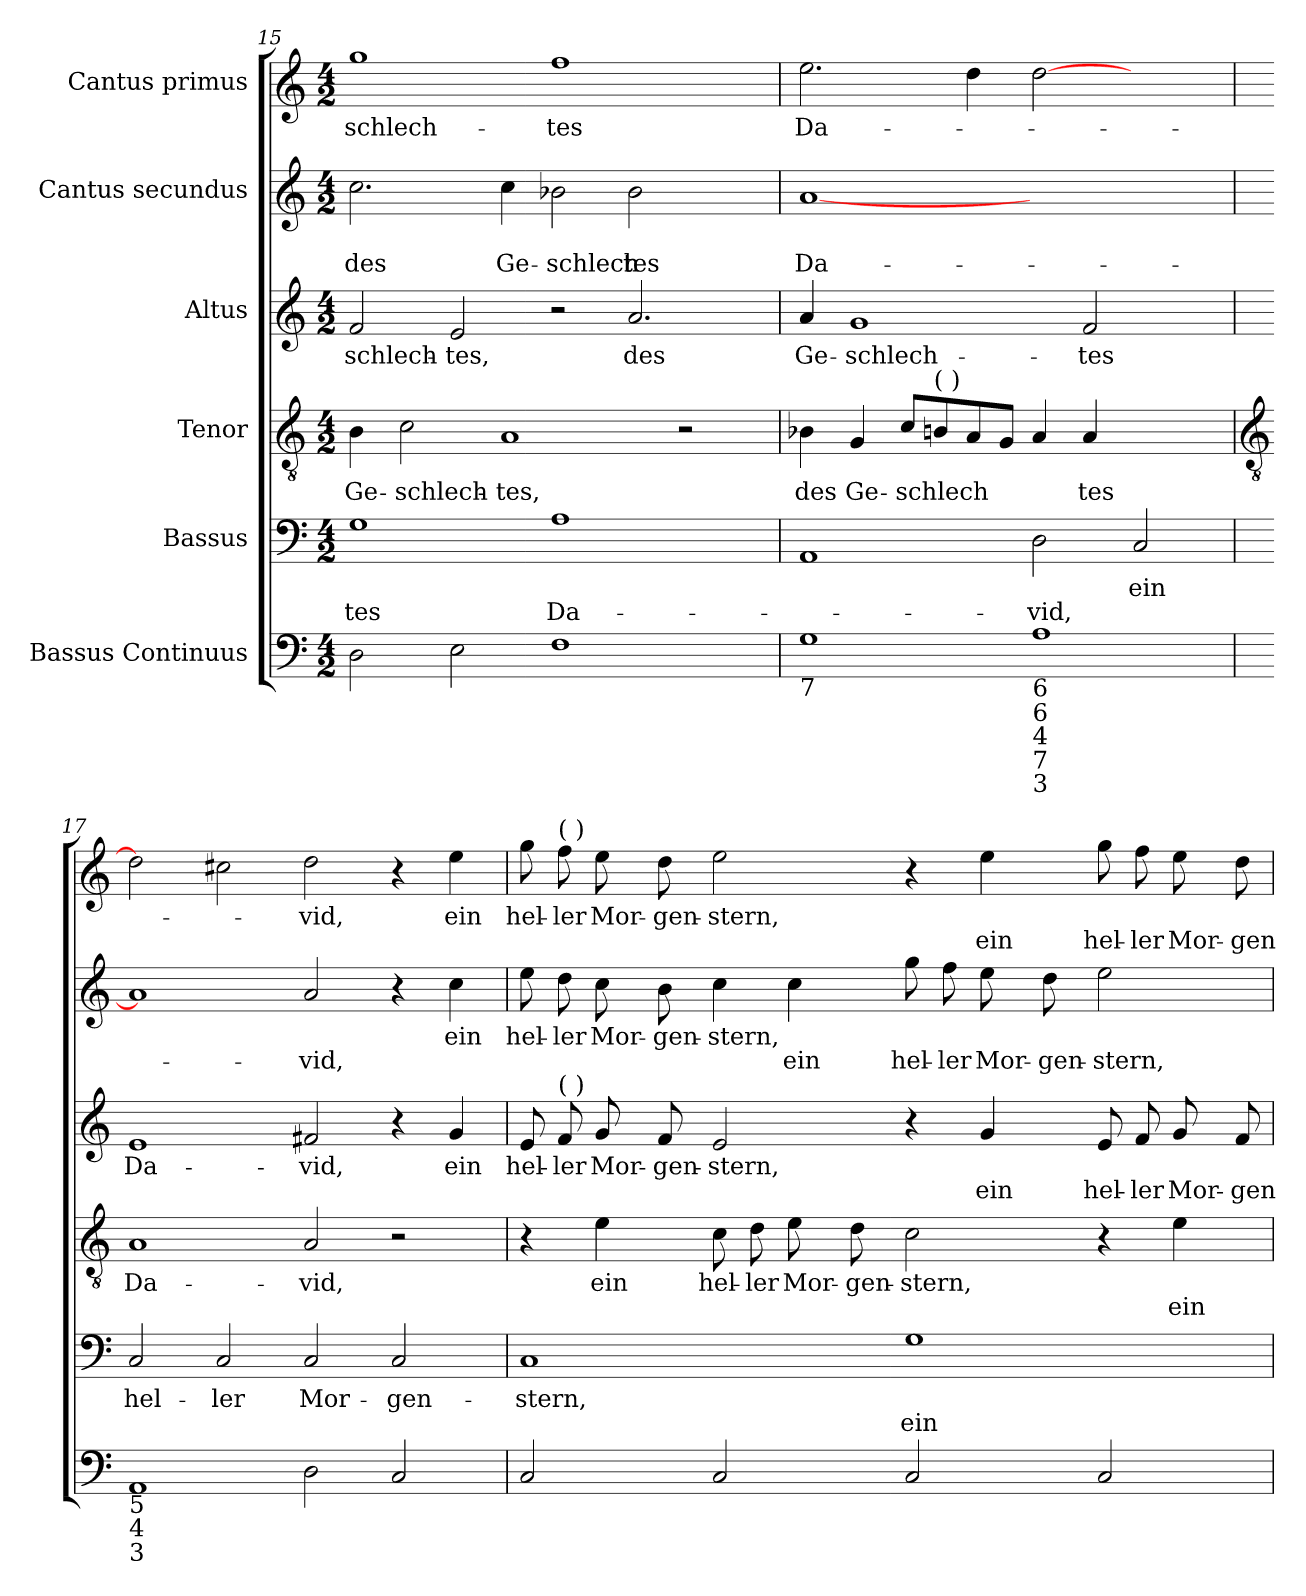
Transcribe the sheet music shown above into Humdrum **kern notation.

**kern	**kern	**text	**text	**kern	**text	**text	**kern	**text	**text	**kern	**text	**text	**kern	**text	**text
*part6	*part5	*part5	*part5	*part4	*part4	*part4	*part3	*part3	*part3	*part2	*part2	*part2	*part1	*part1	*part1
*staff6	*staff5	*staff5	*staff5	*staff4	*staff4	*staff4	*staff3	*staff3	*staff3	*staff2	*staff2	*staff2	*staff1	*staff1	*staff1
*I"Bassus Continuus	*I"Bassus	*	*	*I"Tenor	*	*	*I"Altus	*	*	*I"Cantus secundus	*	*	*I"Cantus primus	*	*
*clefF4	*clefF4	*	*	*clefGv2	*	*	*clefG2	*	*	*clefG2	*	*	*clefG2	*	*
*ITrd7c12	*	*	*	*	*	*	*	*	*	*	*	*	*	*	*
*k[]	*k[]	*	*	*k[]	*	*	*k[]	*	*	*k[]	*	*	*k[]	*	*
*C:	*C:	*	*	*C:	*	*	*C:	*	*	*C:	*	*	*C:	*	*
*M4/2	*M4/2	*	*	*M4/2	*	*	*M4/2	*	*	*M4/2	*	*	*M4/2	*	*
=15	=15	=15	=15	=15	=15	=15	=15	=15	=15	=15	=15	=15	=15	=15	=15
!	!	!	!LO:LY:b	!	!LO:LY:b	!	!	!LO:LY:b	!	!	!	!LO:LY:b	!	!LO:LY:b	!
2DD	1G	.	-tes	4B	Ge-	.	2f	-schlech-	.	2.cc	.	des	1gg	-schlech-	.
!	!	!	!	!	!LO:LY:b	!	!	!	!	!	!	!	!	!	!
.	.	.	.	2c	-schlech-	.	.	.	.	.	.	.	.	.	.
!	!	!	!	!	!	!	!	!LO:LY:b	!	!	!	!	!	!	!
2EE	.	.	.	.	.	.	2e	-tes,	.	.	.	.	.	.	.
!	!	!	!	!	!LO:LY:b	!	!	!	!	!	!	!LO:LY:b	!	!	!
.	.	.	.	1A	-tes,	.	.	.	.	4cc	.	Ge-	.	.	.
!	!	!	!LO:LY:b	!	!	!	!	!	!	!	!	!LO:LY:b	!	!LO:LY:b	!
1FF	1A	.	Da-	.	.	.	2r	.	.	2b-X	.	-schlech-	1ff	-tes	.
!	!	!	!	!	!	!	!	!LO:LY:b	!	!	!	!LO:LY:b	!	!	!
.	.	.	.	.	.	.	2.a	des	.	2b-	.	-tes	.	.	.
.	.	.	.	2r	.	.	.	.	.	.	.	.	.	.	.
4ryy	4ryy	.	.	.	.	.	.	.	.	4ryy	.	.	4ryy	.	.
!!LO:LB:g=z
=16	=16	=16	=16	=16	=16	=16	=16	=16	=16	=16	=16	=16	=16	=16	=16
!LO:TX:b:t=7	!	!	!	!	!	!	!	!	!	!	!	!	!	!	!
!	!	!	!	!	!LO:LY:b	!	!	!LO:LY:b	!	!	!	!LO:LY:b	!	!LO:LY:b	!
1GG	1AA	.	.	4B-X	des	.	4a	Ge-	.	[1a	.	Da-	2.ee	Da-	.
!	!	!	!	!	!LO:LY:b	!	!	!LO:LY:b	!	!	!	!	!	!	!
.	.	.	.	4G	Ge-	.	1g	-schlech-	.	.	.	.	.	.	.
!	!	!	!	!	!LO:LY:b	!	!	!	!	!	!	!	!	!	!
.	.	.	.	8cL	-schlech	.	.	.	.	.	.	.	.	.	.
!	!	!	!	!LO:TX:a:t=(  )	!	!	!	!	!	!	!	!	!	!	!
.	.	.	.	8B	.	.	.	.	.	.	.	.	.	.	.
.	.	.	.	8A	.	.	.	.	.	.	.	.	4dd	.	.
.	.	.	.	8GJ	.	.	.	.	.	.	.	.	.	.	.
!LO:TX:b:t=6	!	!	!	!	!	!	!	!	!	!	!	!	!	!	!
!LO:TX:b:t=6\n4	!	!	!	!	!	!	!	!	!	!	!	!	!	!	!
!LO:TX:b:t=7\n3	!	!	!	!	!	!	!	!	!	!	!	!	!	!	!
!	!	!	!LO:LY:b	!	!	!	!	!	!	!	!	!	!	!	!
1AA	2D	.	-vid,	4A	.	.	.	.	.	1ryy	.	.	[2dd	.	.
!	!	!	!	!	!LO:LY:b	!	!	!LO:LY:b	!	!	!	!	!	!	!
.	.	.	.	4A	tes	.	2f	-tes	.	.	.	.	.	.	.
!	!	!LO:LY:b	!	!	!	!	!	!	!	!	!	!	!	!	!
.	2C	ein	.	2ryy	.	.	.	.	.	.	.	.	2ryy	.	.
.	.	.	.	.	.	.	4ryy	.	.	.	.	.	.	.	.
!!LO:LB:g=z
=17	=17	=17	=17	=17	=17	=17	=17	=17	=17	=17	=17	=17	=17	=17	=17
*	*	*	*	*clefGv2	*	*	*	*	*	*	*	*	*	*	*
!LO:TX:b:t=5\n4	!	!	!	!	!	!	!	!	!	!	!	!	!	!	!
!LO:TX:b:t=3	!	!	!	!	!	!	!	!	!	!	!	!	!	!	!
!	!	!LO:LY:b	!	!	!LO:LY:b	!	!	!LO:LY:b	!	!	!	!	!	!	!
1AAA	2C	hel-	.	1A	Da-	.	1e	Da-	.	1a]	.	.	2dd]	.	.
!	!	!LO:LY:b	!	!	!	!	!	!	!	!	!	!	!	!	!
.	2C	-ler	.	.	.	.	.	.	.	.	.	.	2cc#X	.	.
!	!	!LO:LY:b	!	!	!LO:LY:b	!	!	!LO:LY:b	!	!	!	!LO:LY:b	!	!LO:LY:b	!
2DD	2C	Mor-	.	2A	-vid,	.	2f#X	-vid,	.	2a	.	-vid,	2dd	-vid,	.
!	!	!LO:LY:b	!	!	!	!	!	!	!	!	!	!	!	!	!
2CC	2C	-gen-	.	2r	.	.	4r	.	.	4r	.	.	4r	.	.
!	!	!	!	!	!	!	!	!LO:LY:b	!	!	!LO:LY:b	!	!	!LO:LY:b	!
.	.	.	.	.	.	.	4g	ein	.	4cc	ein	.	4ee	ein	.
!!LO:LB:g=z
=18	=18	=18	=18	=18	=18	=18	=18	=18	=18	=18	=18	=18	=18	=18	=18
!	!	!LO:LY:b	!	!	!	!	!	!LO:LY:b	!	!	!LO:LY:b	!	!	!LO:LY:b	!
2CC	1C	-stern,	.	4r	.	.	8e	hel-	.	8ee	hel-	.	8gg	hel-	.
!	!	!	!	!	!	!	!	!	!	!	!	!	!LO:TX:a:t=(  )	!	!
!	!	!	!	!	!	!	!LO:TX:a:t=(  )	!	!	!	!	!	!	!	!
!	!	!	!	!	!	!	!	!LO:LY:b	!	!	!LO:LY:b	!	!	!LO:LY:b	!
.	.	.	.	.	.	.	8f	-ler	.	8dd	-ler	.	8ff	-ler	.
!	!	!	!	!	!LO:LY:b	!	!	!LO:LY:b	!	!	!LO:LY:b	!	!	!LO:LY:b	!
.	.	.	.	4e	ein	.	8g	Mor-	.	8cc	Mor-	.	8ee	Mor-	.
!	!	!	!	!	!	!	!	!LO:LY:b	!	!	!LO:LY:b	!	!	!LO:LY:b	!
.	.	.	.	.	.	.	8f	-gen-	.	8b	-gen-	.	8dd	-gen-	.
!	!	!	!	!	!LO:LY:b	!	!	!LO:LY:b	!	!	!LO:LY:b	!	!	!LO:LY:b	!
2CC	.	.	.	8c	hel-	.	2e	-stern,	.	4cc	-stern,	.	2ee	-stern,	.
!	!	!	!	!	!LO:LY:b	!	!	!	!	!	!	!	!	!	!
.	.	.	.	8d	-ler	.	.	.	.	.	.	.	.	.	.
!	!	!	!	!	!LO:LY:b	!	!	!	!	!	!	!LO:LY:b	!	!	!
.	.	.	.	8e	Mor-	.	.	.	.	4cc	.	ein	.	.	.
!	!	!	!	!	!LO:LY:b	!	!	!	!	!	!	!	!	!	!
.	.	.	.	8d	-gen-	.	.	.	.	.	.	.	.	.	.
!	!	!	!LO:LY:b	!	!LO:LY:b	!	!	!	!	!	!	!LO:LY:b	!	!	!
2CC	1G	.	ein	2c	-stern,	.	4r	.	.	8gg	.	hel-	4r	.	.
!	!	!	!	!	!	!	!	!	!	!	!	!LO:LY:b	!	!	!
.	.	.	.	.	.	.	.	.	.	8ff	.	-ler	.	.	.
!	!	!	!	!	!	!	!	!	!LO:LY:b	!	!	!LO:LY:b	!	!	!LO:LY:b
.	.	.	.	.	.	.	4g	.	ein	8ee	.	Mor-	4ee	.	ein
!	!	!	!	!	!	!	!	!	!	!	!	!LO:LY:b	!	!	!
.	.	.	.	.	.	.	.	.	.	8dd	.	-gen-	.	.	.
!	!	!	!	!	!	!	!	!	!LO:LY:b	!	!	!LO:LY:b	!	!	!LO:LY:b
2CC	.	.	.	4r	.	.	8e	.	hel-	2ee	.	-stern,	8gg	.	hel-
!	!	!	!	!	!	!	!	!	!LO:LY:b	!	!	!	!	!	!LO:LY:b
.	.	.	.	.	.	.	8f	.	-ler	.	.	.	8ff	.	-ler
!	!	!	!	!	!	!LO:LY:b	!	!	!LO:LY:b	!	!	!	!	!	!LO:LY:b
.	.	.	.	4e	.	ein	8g	.	Mor-	.	.	.	8ee	.	Mor-
!	!	!	!	!	!	!	!	!	!LO:LY:b	!	!	!	!	!	!LO:LY:b
.	.	.	.	.	.	.	8f	.	-gen-	.	.	.	8dd	.	-gen-
=	=	=	=	=	=	=	=	=	=	=	=	=	=	=	=
*-	*-	*-	*-	*-	*-	*-	*-	*-	*-	*-	*-	*-	*-	*-	*-
